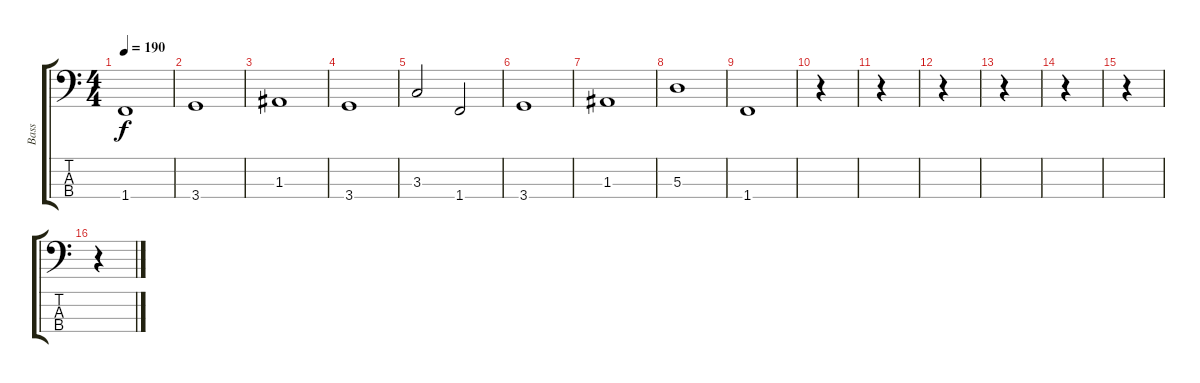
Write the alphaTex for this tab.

\track ("Bass" "Bass") {instrument electricbasspick}
\staff {score tabs}
\tuning (G2 D2 A1 E1) {hide}
\ts (4 4)
\tempo 190
\clef f4
\ks c
1.4.1{dy f} |
3.4.1 |
1.3.1 |
3.4.1 |
3.3.2 1.4.2 |
3.4.1 |
1.3.1 |
5.3.1 |
1.4.1 |
r.4 |
r.4 |
r.4 |
r.4 |
r.4 |
r.4 |
r.4
